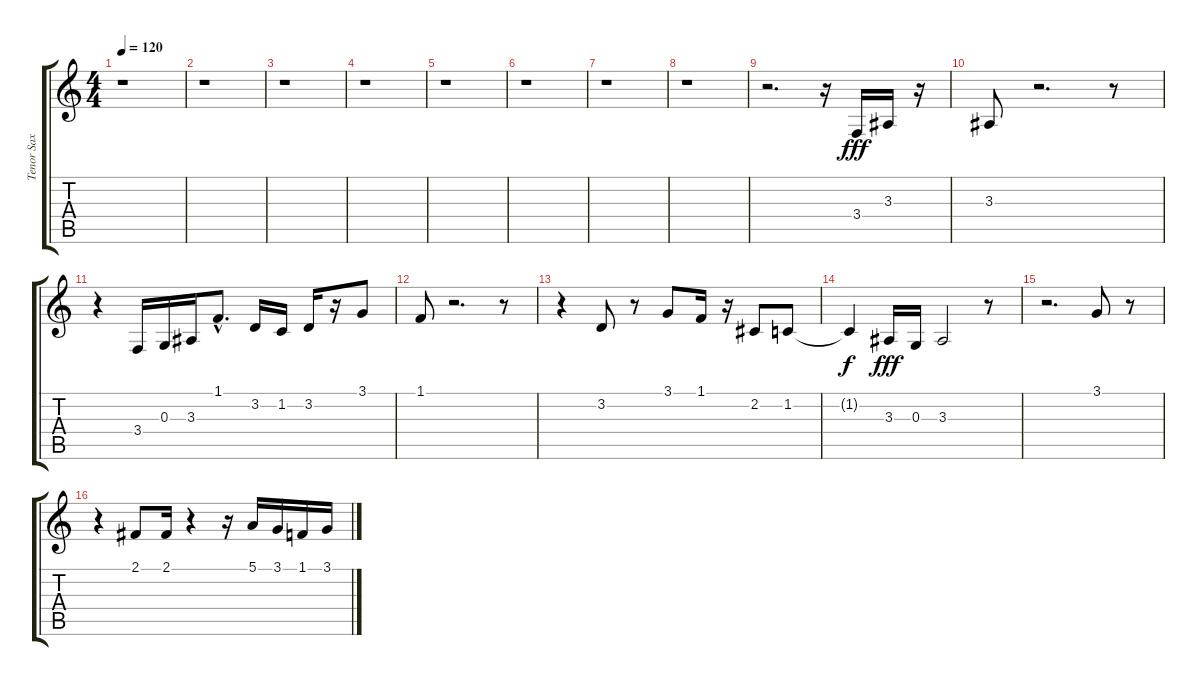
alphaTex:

\track ("Tenor Sax" "Tenor Sax") {instrument tenorsax}
\staff {score tabs}
\tuning (E4 B3 G3 D3 A2 E2) {hide}
\ts (4 4)
\tempo 120
\clef g2
\ks c
r.1{dy fff instrument tenorsax} |
r.1 |
r.1 |
r.1 |
r.1 |
r.1 |
r.1 |
r.1 |
r.2{d} r.16 3.4.16 3.3.16 r.16 |
3.3.8 r.2{d} r.8 |
r.4 3.4.16 0.3.16 3.3.16 1.1{hac}.8{d} 3.2.16 1.2.16 3.2.16 r.16 3.1.8 |
1.1.8 r.2{d} r.8 |
r.4 3.2.8 r.8 3.1.8 1.1.16 r.16 2.2.8 1.2.8 |
1.2{t}.4{dy f} 3.3.16{dy fff} 0.3.16 3.3.2 r.8 |
r.2{d} 3.1.8 r.8 |
r.4 2.1.8 2.1.16 r.4 r.16 5.1.16 3.1.16 1.1.16 3.1.16
